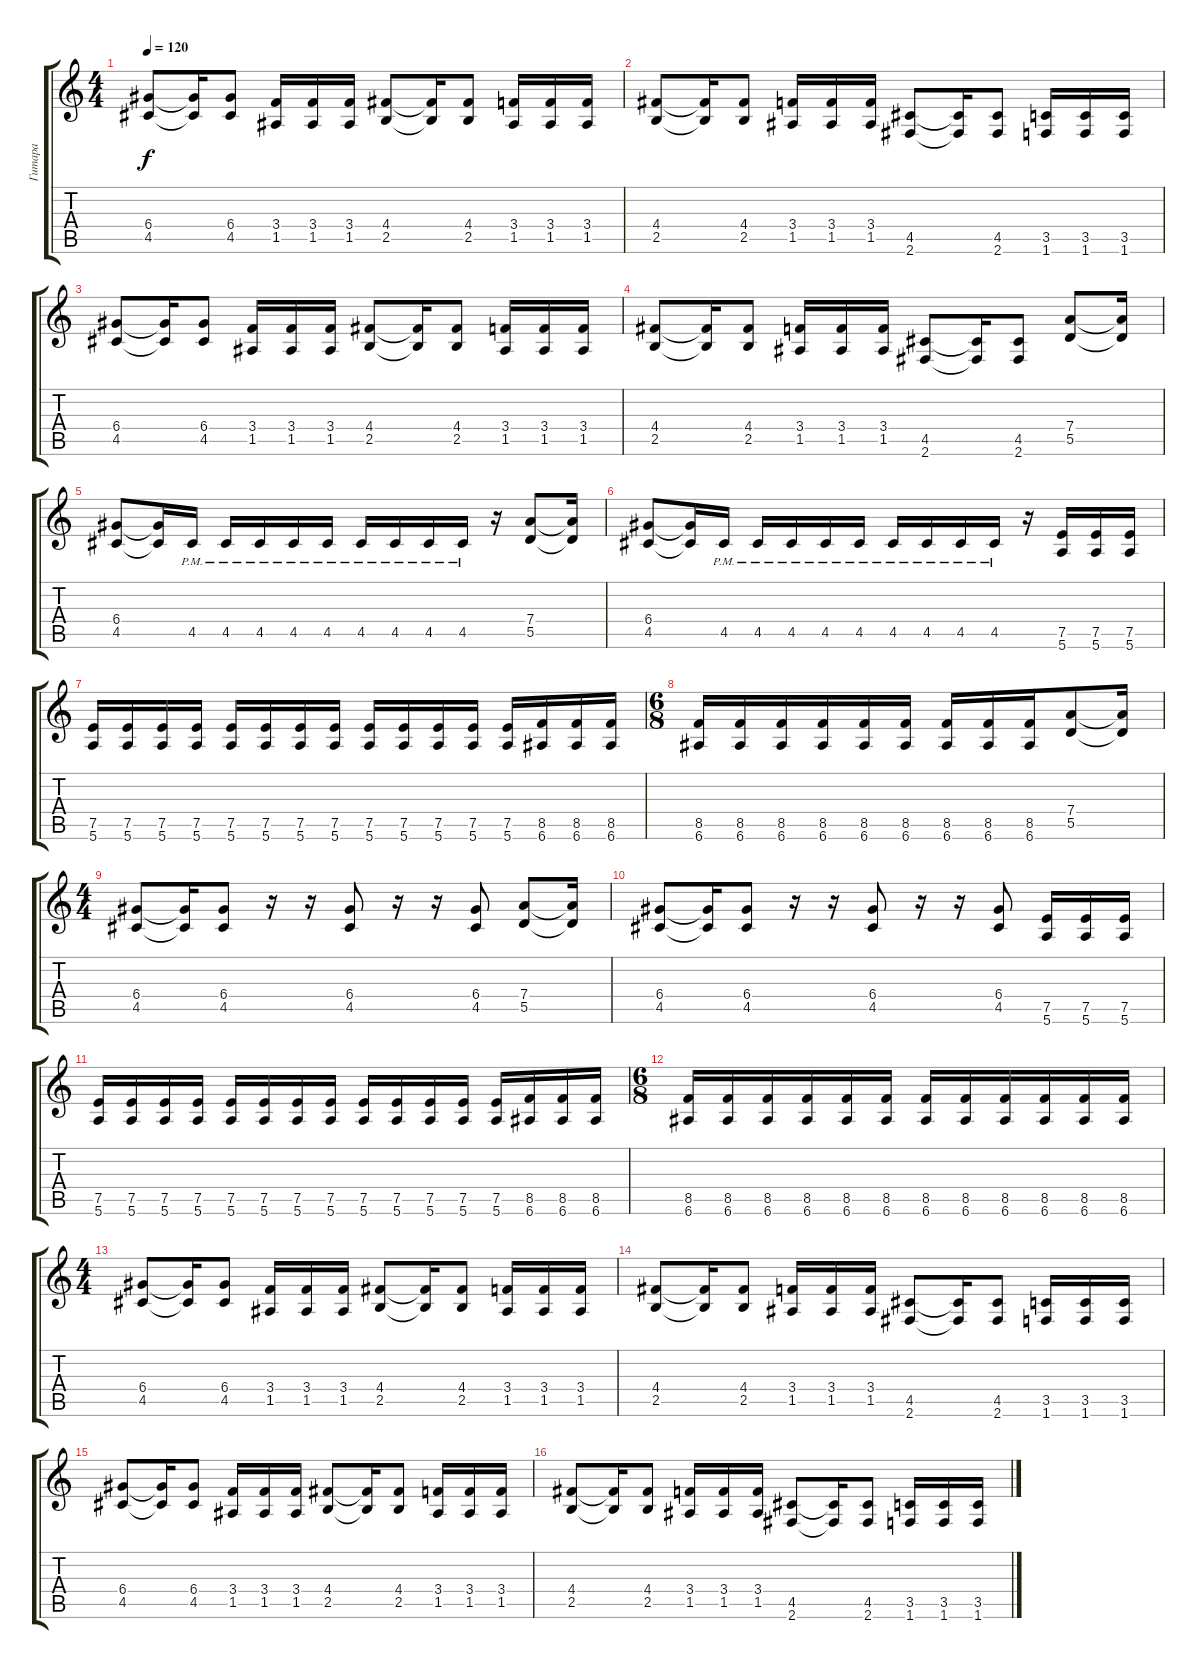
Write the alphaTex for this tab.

\track ("Гитара" "Гитара") {instrument distortionguitar}
\staff {score tabs}
\tuning (E4 B3 G3 D3 A2 E2) {hide}
\ts (4 4)
\tempo 120
\clef g2
\ks c
(6.4 4.5).8{dy f} (6.4{t} 4.5{t}).16 (6.4 4.5).8 (3.4 1.5).16 (3.4 1.5).16 (3.4 1.5).16 (4.4 2.5).8 (4.4{t} 2.5{t}).16 (4.4 2.5).8 (3.4 1.5).16 (3.4 1.5).16 (3.4 1.5).16 |
(4.4 2.5).8 (4.4{t} 2.5{t}).16 (4.4 2.5).8 (3.4 1.5).16 (3.4 1.5).16 (3.4 1.5).16 (4.5 2.6).8 (4.5{t} 2.6{t}).16 (4.5 2.6).8 (3.5 1.6).16 (3.5 1.6).16 (3.5 1.6).16 |
(6.4 4.5).8 (6.4{t} 4.5{t}).16 (6.4 4.5).8 (3.4 1.5).16 (3.4 1.5).16 (3.4 1.5).16 (4.4 2.5).8 (4.4{t} 2.5{t}).16 (4.4 2.5).8 (3.4 1.5).16 (3.4 1.5).16 (3.4 1.5).16 |
(4.4 2.5).8 (4.4{t} 2.5{t}).16 (4.4 2.5).8 (3.4 1.5).16 (3.4 1.5).16 (3.4 1.5).16 (4.5 2.6).8 (4.5{t} 2.6{t}).16 (4.5 2.6).8 (7.4 5.5).8 (7.4{t} 5.5{t}).16 |
(6.4 4.5).8 (6.4{t} 4.5{t}).16 4.5{pm}.16 4.5{pm}.16 4.5{pm}.16 4.5{pm}.16 4.5{pm}.16 4.5{pm}.16 4.5{pm}.16 4.5{pm}.16 4.5{pm}.16 r.16 (7.4 5.5).8 (7.4{t} 5.5{t}).16 |
(6.4 4.5).8 (6.4{t} 4.5{t}).16 4.5{pm}.16 4.5{pm}.16 4.5{pm}.16 4.5{pm}.16 4.5{pm}.16 4.5{pm}.16 4.5{pm}.16 4.5{pm}.16 4.5{pm}.16 r.16 (7.5 5.6).16 (7.5 5.6).16 (7.5 5.6).16 |
(7.5 5.6).16 (7.5 5.6).16 (7.5 5.6).16 (7.5 5.6).16 (7.5 5.6).16 (7.5 5.6).16 (7.5 5.6).16 (7.5 5.6).16 (7.5 5.6).16 (7.5 5.6).16 (7.5 5.6).16 (7.5 5.6).16 (7.5 5.6).16 (8.5 6.6).16 (8.5 6.6).16 (8.5 6.6).16 |
\ts (6 8)
(8.5 6.6).16 (8.5 6.6).16 (8.5 6.6).16 (8.5 6.6).16 (8.5 6.6).16 (8.5 6.6).16 (8.5 6.6).16 (8.5 6.6).16 (8.5 6.6).16 (7.4 5.5).8 (7.4{t} 5.5{t}).16 |
\ts (4 4)
(6.4 4.5).8 (6.4{t} 4.5{t}).16 (6.4 4.5).8 r.16 r.16 (6.4 4.5).8 r.16 r.16 (6.4 4.5).8 (7.4 5.5).8 (7.4{t} 5.5{t}).16 |
(6.4 4.5).8 (6.4{t} 4.5{t}).16 (6.4 4.5).8 r.16 r.16 (6.4 4.5).8 r.16 r.16 (6.4 4.5).8 (7.5 5.6).16 (7.5 5.6).16 (7.5 5.6).16 |
(7.5 5.6).16 (7.5 5.6).16 (7.5 5.6).16 (7.5 5.6).16 (7.5 5.6).16 (7.5 5.6).16 (7.5 5.6).16 (7.5 5.6).16 (7.5 5.6).16 (7.5 5.6).16 (7.5 5.6).16 (7.5 5.6).16 (7.5 5.6).16 (8.5 6.6).16 (8.5 6.6).16 (8.5 6.6).16 |
\ts (6 8)
(8.5 6.6).16 (8.5 6.6).16 (8.5 6.6).16 (8.5 6.6).16 (8.5 6.6).16 (8.5 6.6).16 (8.5 6.6).16 (8.5 6.6).16 (8.5 6.6).16 (8.5 6.6).16 (8.5 6.6).16 (8.5 6.6).16 |
\ts (4 4)
(6.4 4.5).8 (6.4{t} 4.5{t}).16 (6.4 4.5).8 (3.4 1.5).16 (3.4 1.5).16 (3.4 1.5).16 (4.4 2.5).8 (4.4{t} 2.5{t}).16 (4.4 2.5).8 (3.4 1.5).16 (3.4 1.5).16 (3.4 1.5).16 |
(4.4 2.5).8 (4.4{t} 2.5{t}).16 (4.4 2.5).8 (3.4 1.5).16 (3.4 1.5).16 (3.4 1.5).16 (4.5 2.6).8 (4.5{t} 2.6{t}).16 (4.5 2.6).8 (3.5 1.6).16 (3.5 1.6).16 (3.5 1.6).16 |
(6.4 4.5).8 (6.4{t} 4.5{t}).16 (6.4 4.5).8 (3.4 1.5).16 (3.4 1.5).16 (3.4 1.5).16 (4.4 2.5).8 (4.4{t} 2.5{t}).16 (4.4 2.5).8 (3.4 1.5).16 (3.4 1.5).16 (3.4 1.5).16 |
(4.4 2.5).8 (4.4{t} 2.5{t}).16 (4.4 2.5).8 (3.4 1.5).16 (3.4 1.5).16 (3.4 1.5).16 (4.5 2.6).8 (4.5{t} 2.6{t}).16 (4.5 2.6).8 (3.5 1.6).16 (3.5 1.6).16 (3.5 1.6).16
